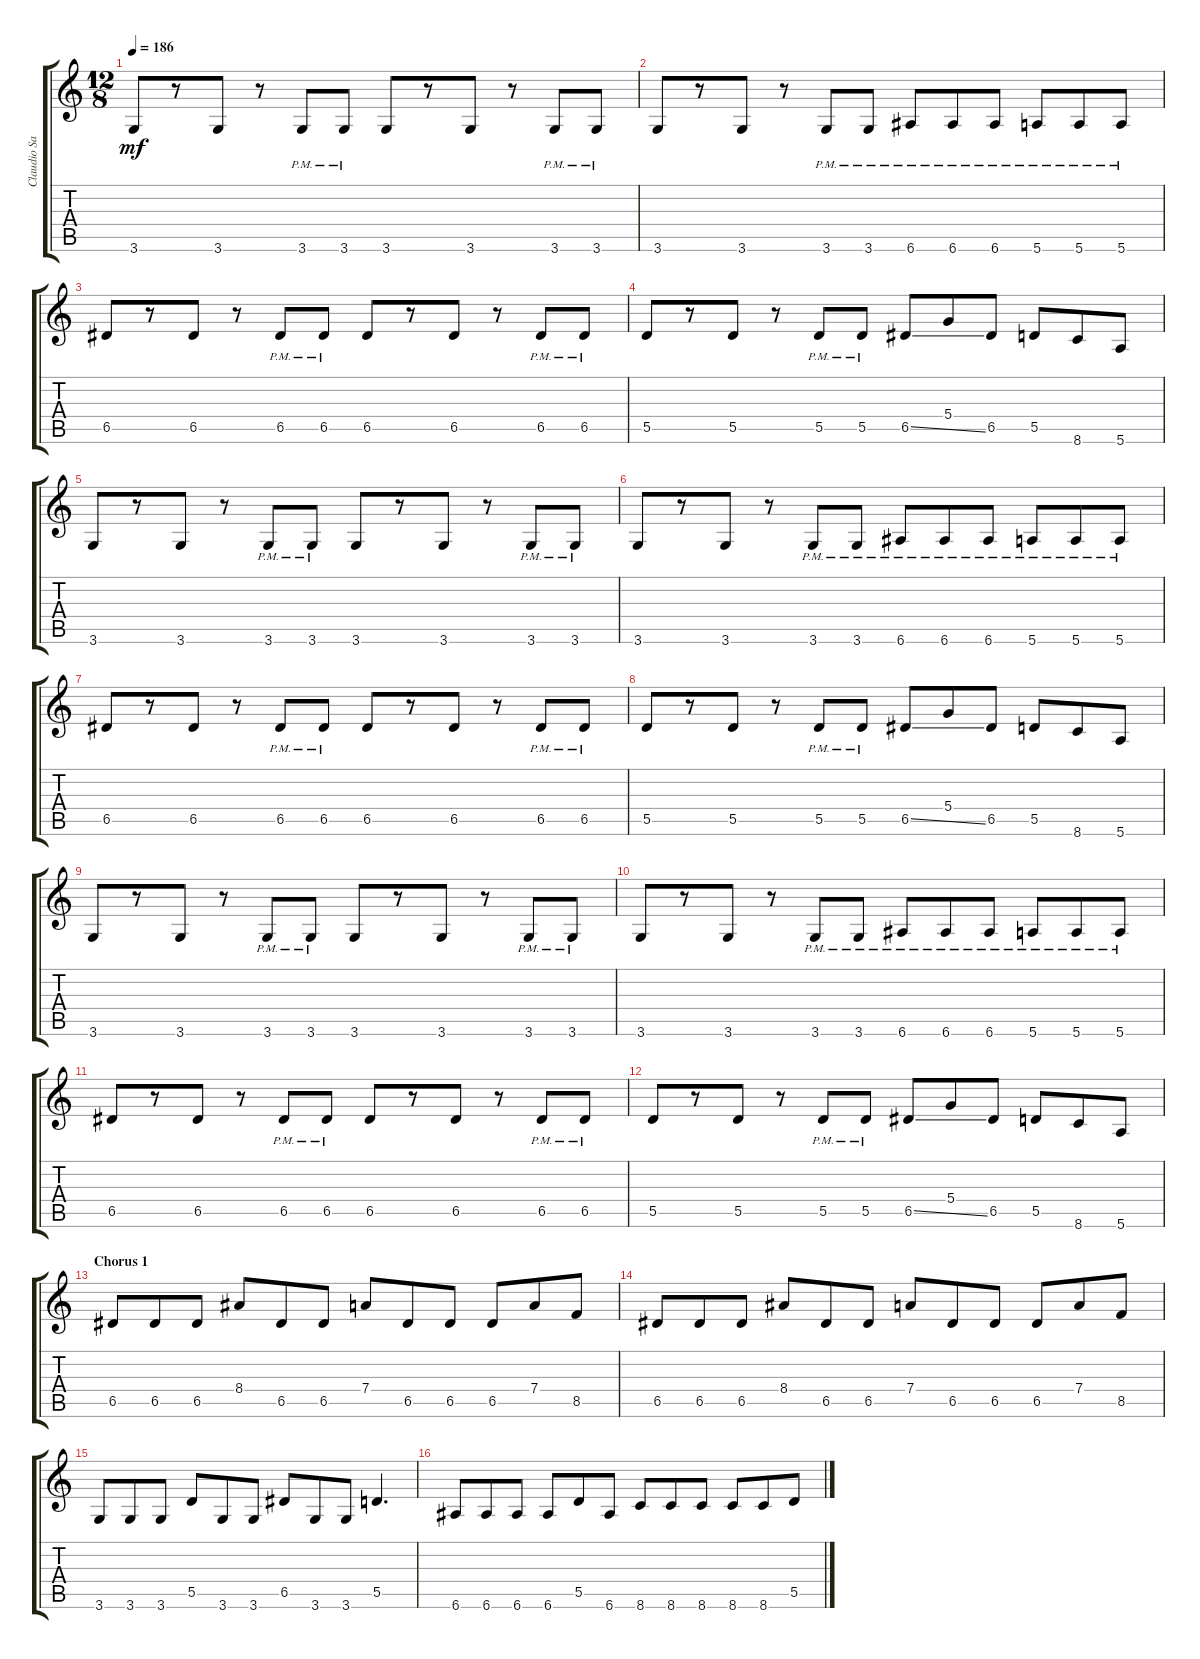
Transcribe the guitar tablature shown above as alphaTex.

\track ("Claudio Sanchez" "Claudio Sa") {instrument distortionguitar}
\staff {score tabs}
\tuning (E4 B3 G3 D3 A2 E2) {hide}
\ts (12 8)
\tempo 186
\clef g2
\ks c
3.6.8{dy mf} r.8 3.6.8 r.8 3.6{pm}.8 3.6{pm}.8 3.6.8 r.8 3.6.8 r.8 3.6{pm}.8 3.6{pm}.8 |
3.6.8 r.8 3.6.8 r.8 3.6{pm}.8 3.6{pm}.8 6.6{pm}.8 6.6{pm}.8 6.6{pm}.8 5.6{pm}.8 5.6{pm}.8 5.6{pm}.8 |
6.5.8 r.8 6.5.8 r.8 6.5{pm}.8 6.5{pm}.8 6.5.8 r.8 6.5.8 r.8 6.5{pm}.8 6.5{pm}.8 |
5.5.8 r.8 5.5.8 r.8 5.5{pm}.8 5.5{pm}.8 6.5{ss}.8 5.4.8 6.5.8 5.5.8 8.6.8 5.6.8 |
3.6.8 r.8 3.6.8 r.8 3.6{pm}.8 3.6{pm}.8 3.6.8 r.8 3.6.8 r.8 3.6{pm}.8 3.6{pm}.8 |
3.6.8 r.8 3.6.8 r.8 3.6{pm}.8 3.6{pm}.8 6.6{pm}.8 6.6{pm}.8 6.6{pm}.8 5.6{pm}.8 5.6{pm}.8 5.6{pm}.8 |
6.5.8 r.8 6.5.8 r.8 6.5{pm}.8 6.5{pm}.8 6.5.8 r.8 6.5.8 r.8 6.5{pm}.8 6.5{pm}.8 |
5.5.8 r.8 5.5.8 r.8 5.5{pm}.8 5.5{pm}.8 6.5{ss}.8 5.4.8 6.5.8 5.5.8 8.6.8 5.6.8 |
3.6.8 r.8 3.6.8 r.8 3.6{pm}.8 3.6{pm}.8 3.6.8 r.8 3.6.8 r.8 3.6{pm}.8 3.6{pm}.8 |
3.6.8 r.8 3.6.8 r.8 3.6{pm}.8 3.6{pm}.8 6.6{pm}.8 6.6{pm}.8 6.6{pm}.8 5.6{pm}.8 5.6{pm}.8 5.6{pm}.8 |
6.5.8 r.8 6.5.8 r.8 6.5{pm}.8 6.5{pm}.8 6.5.8 r.8 6.5.8 r.8 6.5{pm}.8 6.5{pm}.8 |
5.5.8 r.8 5.5.8 r.8 5.5{pm}.8 5.5{pm}.8 6.5{ss}.8 5.4.8 6.5.8 5.5.8 8.6.8 5.6.8 |
\section ("" "Chorus 1")
6.5.8 6.5.8 6.5.8 8.4.8 6.5.8 6.5.8 7.4.8 6.5.8 6.5.8 6.5.8 7.4.8 8.5.8 |
6.5.8 6.5.8 6.5.8 8.4.8 6.5.8 6.5.8 7.4.8 6.5.8 6.5.8 6.5.8 7.4.8 8.5.8 |
3.6.8 3.6.8 3.6.8 5.5.8 3.6.8 3.6.8 6.5.8 3.6.8 3.6.8 5.5.4{d} |
6.6.8 6.6.8 6.6.8 6.6.8 5.5.8 6.6.8 8.6.8 8.6.8 8.6.8 8.6.8 8.6.8 5.5.8
